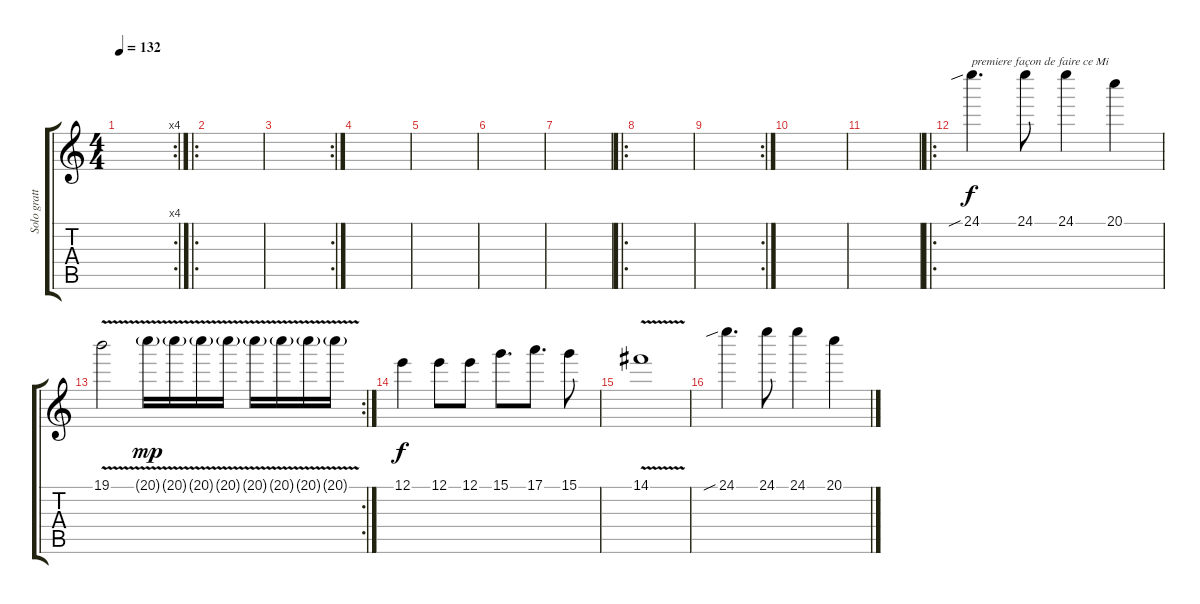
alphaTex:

\track ("Solo gratte" "Solo gratt") {instrument overdrivenguitar}
\staff {score tabs}
\tuning (E4 B3 G3 D3 A2 E2) {hide}
\rc 4
\ts (4 4)
\tempo 132
\clef g2
\ks c
|
\ro
|
\rc 2
|
|
|
|
|
\ro
|
\rc 2
|
|
|
\ro
24.1{sib}.4{d txt "premiere façon de faire ce Mi"} 24.1.8 24.1.4 20.1.4 |
\rc 2
19.1{v}.2 20.1{v g}.16{dy mp} 20.1{v g}.16 20.1{v g}.16 20.1{v g}.16 20.1{v g}.16 20.1{v g}.16 20.1{v g}.16 20.1{v g}.16 |
12.1.4{dy f} 12.1.8 12.1.8 15.1.8{d} 17.1.8{d} 15.1.8 |
14.1{v}.1 |
24.1{sib}.4{d} 24.1.8 24.1.4 20.1.4
